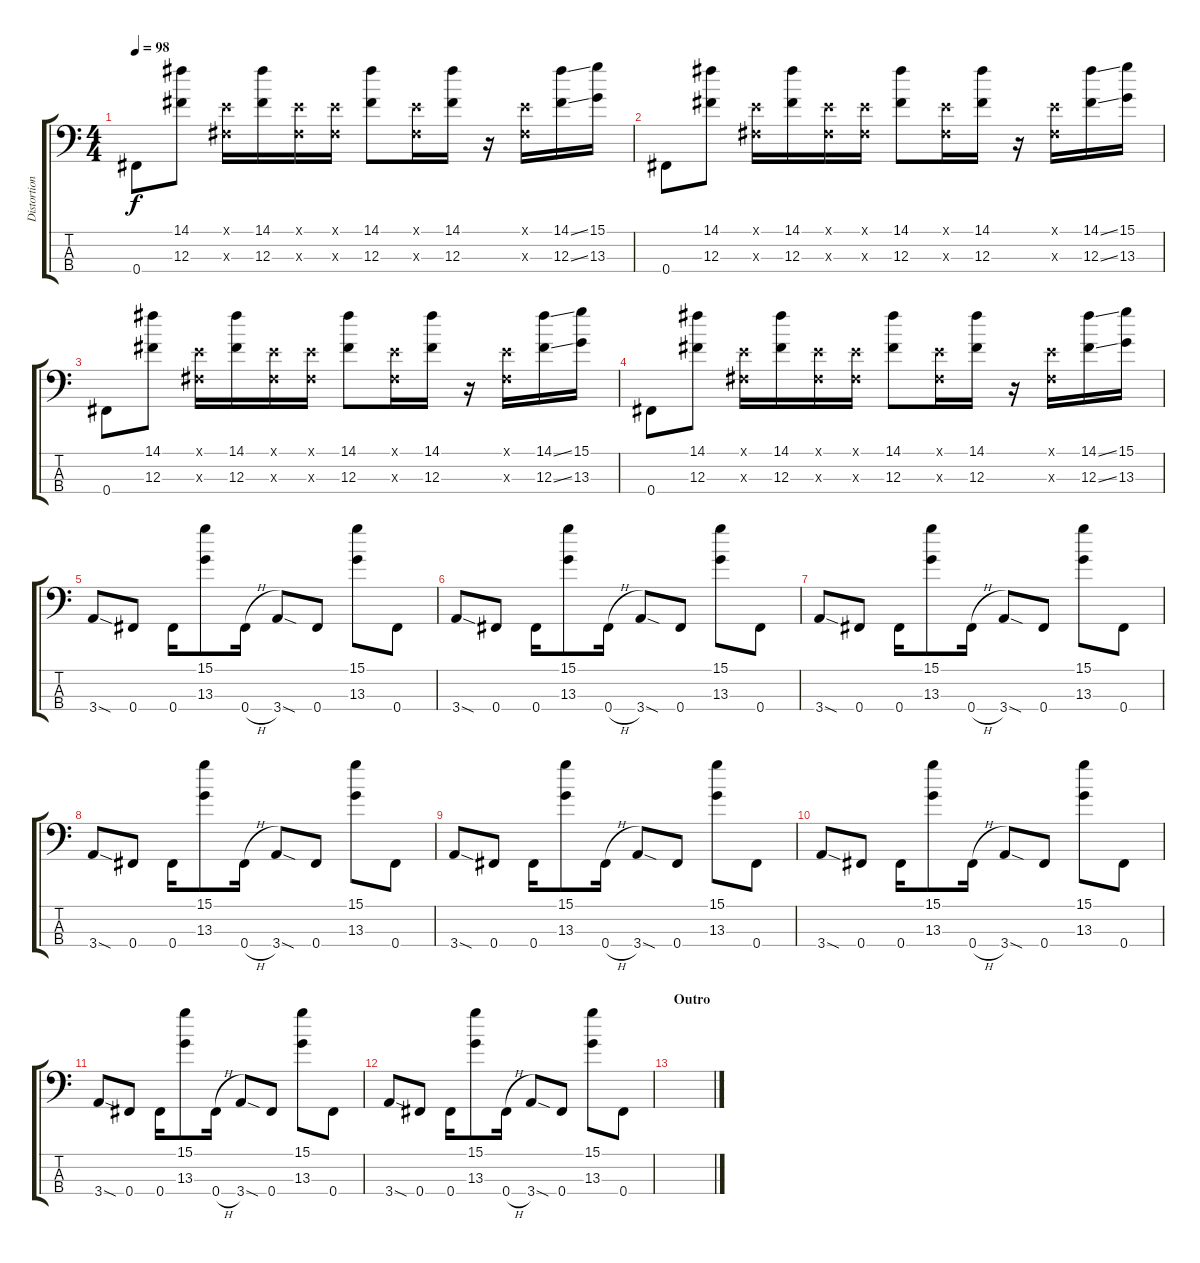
\track ("Distortion Guitar1" "Distortion") {instrument distortionguitar}
\staff {score tabs}
\tuning (E3 B2 Gb2 Gb1) {hide}
\ts (4 4)
\tempo 98
\clef f4
\ks c
0.4.8{dy f} (14.1 12.3).8 (0.1{x} 0.3{x}).16 (14.1 12.3).16 (0.1{x} 0.3{x}).16 (0.1{x} 0.3{x}).16 (14.1 12.3).8 (0.1{x} 0.3{x}).16 (14.1 12.3).16 r.16 (0.1{x} 0.3{x}).16 (14.1{ss} 12.3{ss}).16 (15.1 13.3).16 |
0.4.8 (14.1 12.3).8 (0.1{x} 0.3{x}).16 (14.1 12.3).16 (0.1{x} 0.3{x}).16 (0.1{x} 0.3{x}).16 (14.1 12.3).8 (0.1{x} 0.3{x}).16 (14.1 12.3).16 r.16 (0.1{x} 0.3{x}).16 (14.1{ss} 12.3{ss}).16 (15.1 13.3).16 |
0.4.8 (14.1 12.3).8 (0.1{x} 0.3{x}).16 (14.1 12.3).16 (0.1{x} 0.3{x}).16 (0.1{x} 0.3{x}).16 (14.1 12.3).8 (0.1{x} 0.3{x}).16 (14.1 12.3).16 r.16 (0.1{x} 0.3{x}).16 (14.1{ss} 12.3{ss}).16 (15.1 13.3).16 |
0.4.8 (14.1 12.3).8 (0.1{x} 0.3{x}).16 (14.1 12.3).16 (0.1{x} 0.3{x}).16 (0.1{x} 0.3{x}).16 (14.1 12.3).8 (0.1{x} 0.3{x}).16 (14.1 12.3).16 r.16 (0.1{x} 0.3{x}).16 (14.1{ss} 12.3{ss}).16 (15.1 13.3).16 |
3.4{sod}.8 0.4.8 0.4.16 (15.1 13.3).8 0.4{h}.16 3.4{sod}.8 0.4.8 (15.1 13.3).8 0.4.8 |
3.4{sod}.8 0.4.8 0.4.16 (15.1 13.3).8 0.4{h}.16 3.4{sod}.8 0.4.8 (15.1 13.3).8 0.4.8 |
3.4{sod}.8 0.4.8 0.4.16 (15.1 13.3).8 0.4{h}.16 3.4{sod}.8 0.4.8 (15.1 13.3).8 0.4.8 |
3.4{sod}.8 0.4.8 0.4.16 (15.1 13.3).8 0.4{h}.16 3.4{sod}.8 0.4.8 (15.1 13.3).8 0.4.8 |
3.4{sod}.8 0.4.8 0.4.16 (15.1 13.3).8 0.4{h}.16 3.4{sod}.8 0.4.8 (15.1 13.3).8 0.4.8 |
3.4{sod}.8 0.4.8 0.4.16 (15.1 13.3).8 0.4{h}.16 3.4{sod}.8 0.4.8 (15.1 13.3).8 0.4.8 |
3.4{sod}.8 0.4.8 0.4.16 (15.1 13.3).8 0.4{h}.16 3.4{sod}.8 0.4.8 (15.1 13.3).8 0.4.8 |
3.4{sod}.8 0.4.8 0.4.16 (15.1 13.3).8 0.4{h}.16 3.4{sod}.8 0.4.8 (15.1 13.3).8 0.4.8 |
\section ("" "Outro")
